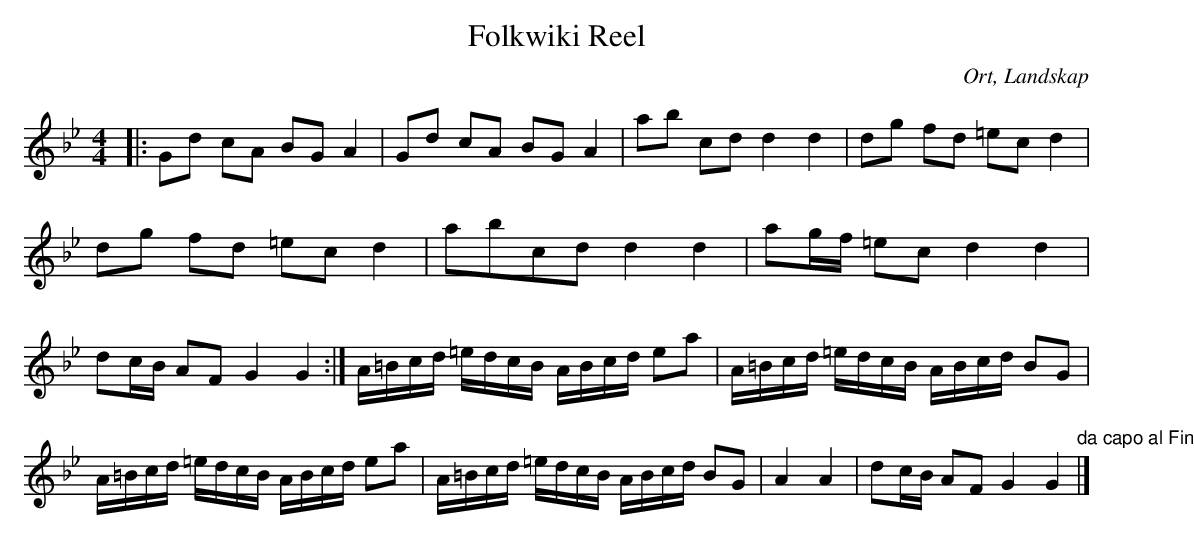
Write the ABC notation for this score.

X:1
T:Folkwiki Reel
O:Ort, Landskap
M:4/4
L:1/16
K:Gm
|: G2d2 c2A2 B2G2 A4 | G2d2 c2A2 B2G2 A4 | a2b2 c2d2 d4 d4 | d2g2 f2d2 =e2c2 d4 | d2g2 f2d2 =e2c2 d4 | a2b2c2d2 d4 d4 | a2gf =e2c2 d4 d4|d2cB A2F2 G4 G4 :| A=Bcd =edcB ABcd e2a2 | A=Bcd =edcB ABcd B2G2 |A=Bcd =edcB ABcd e2a2 | A=Bcd =edcB ABcd B2G2 | A4 A4 | d2cB A2F2 G4 G4 "da capo al Fine"|]
